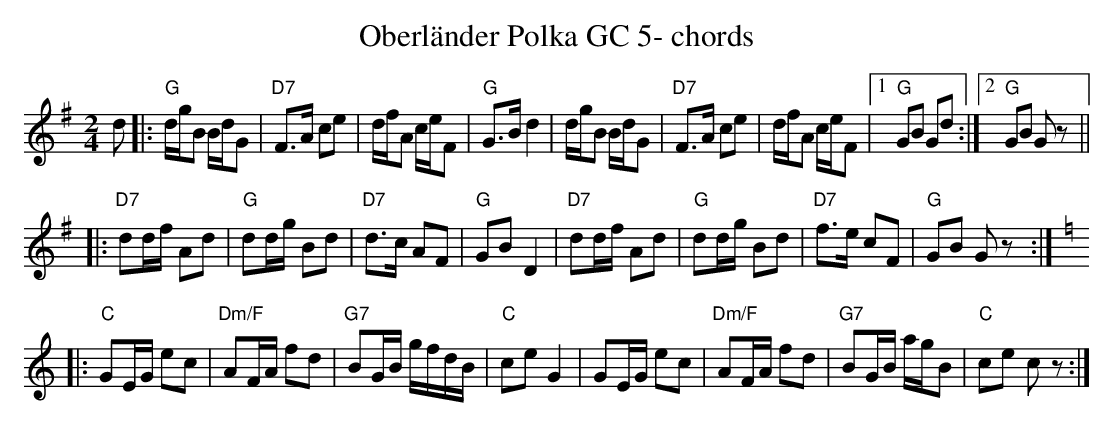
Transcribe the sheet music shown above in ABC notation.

X:1
T:Oberl\"ander Polka GC 5- chords
M:2/4
L:1/16
K:Gmaj%%MIDI gchordon
d2 |: "G"dgB2 BdG2 | "D7"F3A c2e2 | dfA2 ceF2 | "G"G3Bd4 | dgB2 BdG2 | "D7"F3A c2e2 | dfA2 ceF2 |1 "G"G2B2 G2d2 :|2 "G"G2B2 G2z2 ||
|: "D7"d2df A2d2 | "G"d2dg B2d2 | "D7"d3c A2F2 | "G"G2B2D4 | "D7"d2df A2d2 | "G"d2dg B2d2 | "D7"f3e c2F2 | "G"G2B2 G2z2 :: [K:Cmaj]
"C"G2EG e2c2 | "Dm/F"A2FA f2d2 | "G7"B2GB gfdB | "C"c2e2G4 | G2EG e2c2 | "Dm/F"A2FA f2d2 | "G7"B2GB agB2 | "C"c2e2 c2z2 :|
